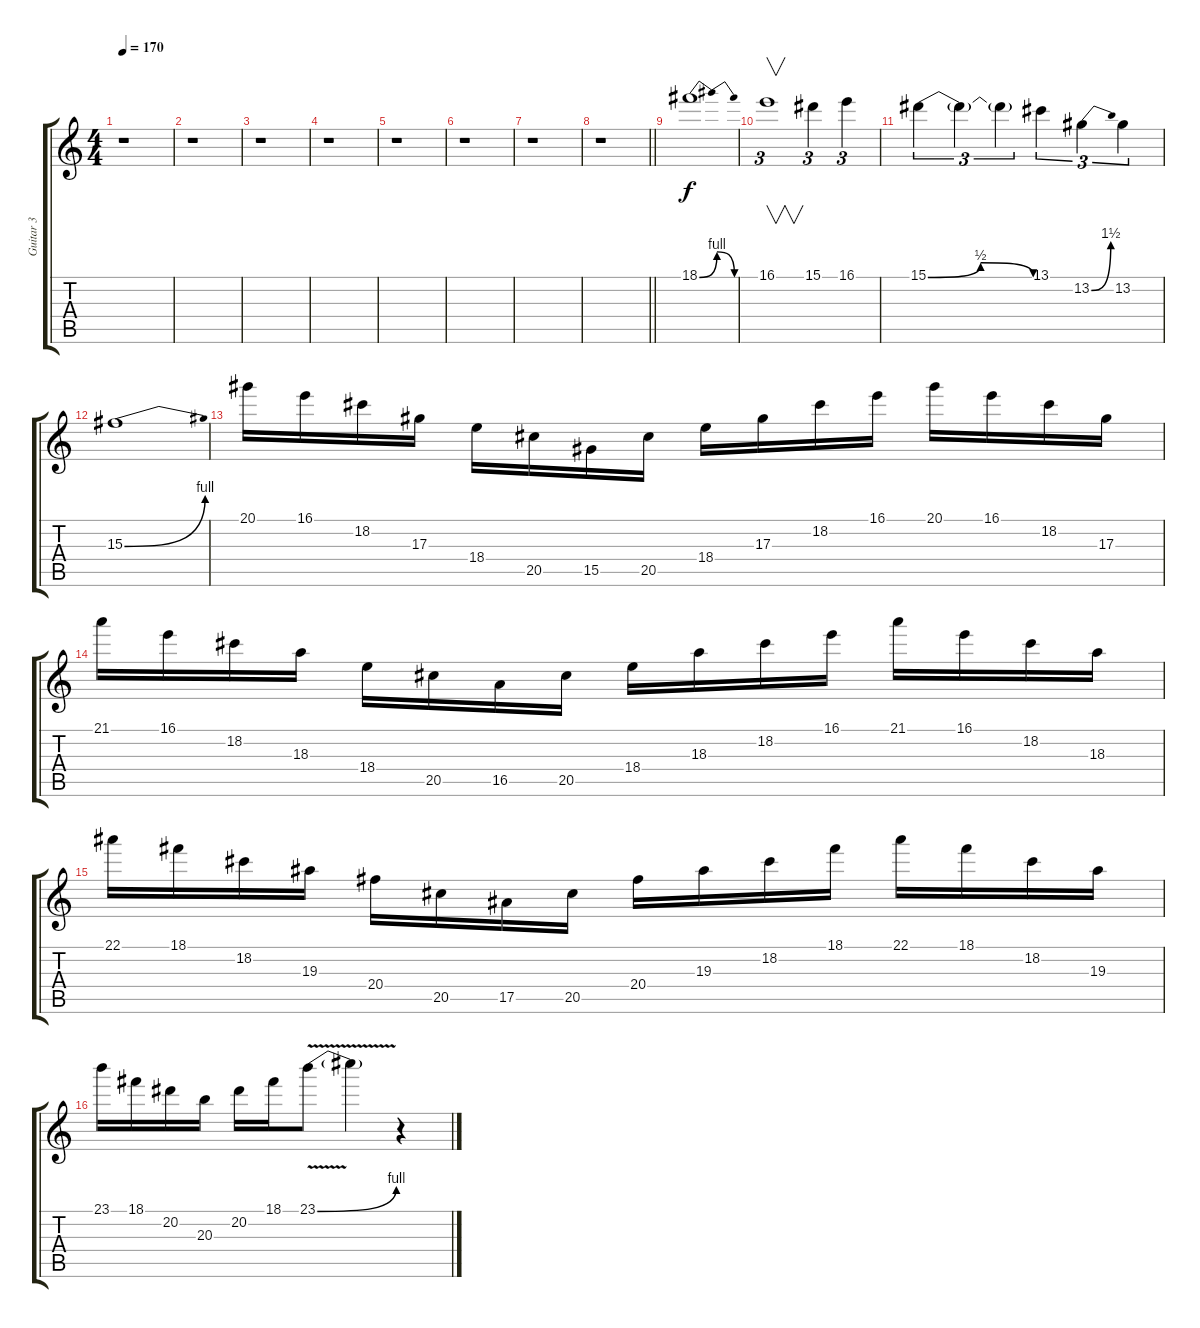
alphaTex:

\track ("Guitar 3" "Guitar 3") {instrument distortionguitar}
\staff {score tabs}
\tuning (C4 G3 Eb3 Bb2 F2 C2) {hide}
\ts (4 4)
\tempo 170
\clef g2
\ks c
r.1{dy f} |
r.1 |
r.1 |
r.1 |
r.1 |
r.1 |
r.1 |
\barLineRight lightlight
r.1 |
18.1{be (bendrelease 0 0 10 4 45 4 60 0)}.1 |
16.1.1{v tu (3 2)} 15.1.4{tu (3 2)} 16.1.4{tu (3 2)} |
15.1{be (bendrelease 0 0 26 2 35 2 60 0)}.4{tu (3 2)} 15.1{t}.4{tu (3 2)} 15.1{t}.4{tu (3 2)} 13.1.4{tu (3 2)} 13.2{be (bend 0 0 60 6)}.4{tu (3 2)} 13.2.4{tu (3 2)} |
15.3{be (bend 0 0 60 4)}.1 |
20.1.16 16.1.16 18.2.16 17.3.16 18.4.16 20.5.16 15.5.16 20.5.16 18.4.16 17.3.16 18.2.16 16.1.16 20.1.16 16.1.16 18.2.16 17.3.16 |
21.1.16 16.1.16 18.2.16 18.3.16 18.4.16 20.5.16 16.5.16 20.5.16 18.4.16 18.3.16 18.2.16 16.1.16 21.1.16 16.1.16 18.2.16 18.3.16 |
22.1.16 18.1.16 18.2.16 19.3.16 20.4.16 20.5.16 17.5.16 20.5.16 20.4.16 19.3.16 18.2.16 18.1.16 22.1.16 18.1.16 18.2.16 19.3.16 |
23.1.16 18.1.16 20.2.16 20.3.16 20.2.16 18.1.16 23.1{be (bend 0 0 60 4) v}.8 23.1{t}.4 r.4
